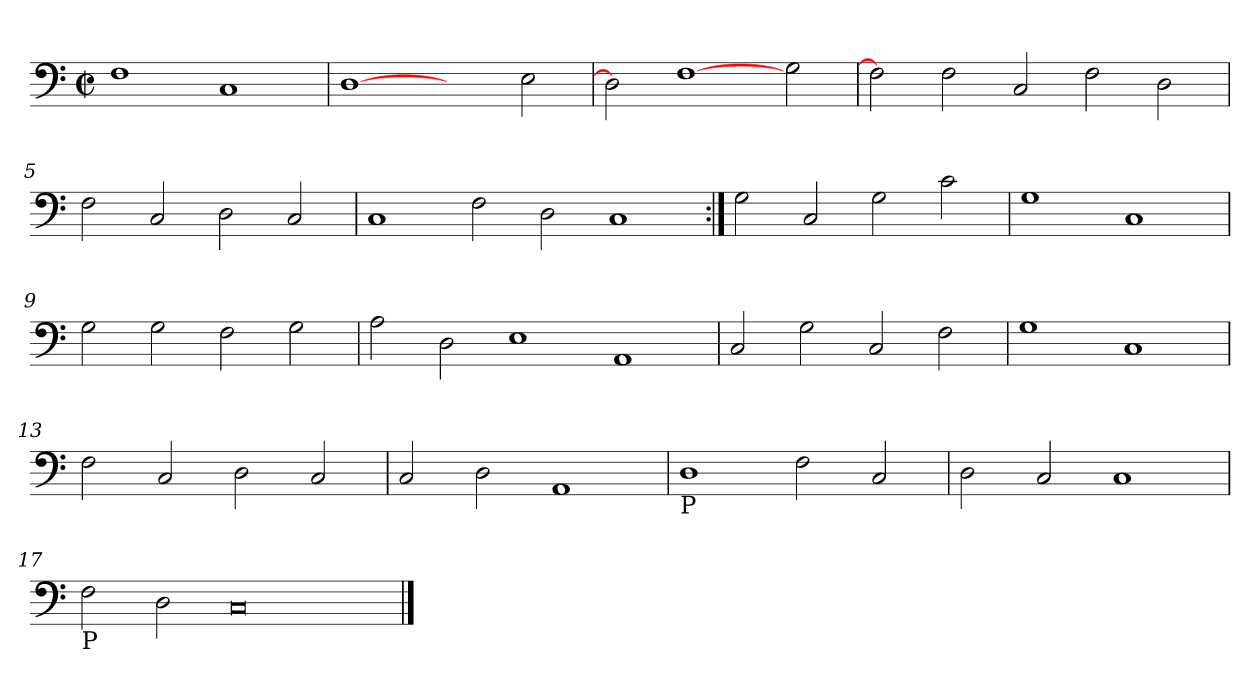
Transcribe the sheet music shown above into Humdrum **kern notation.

**kern
*part1
*staff1
*clefF4
*k[]
*M2/2
*met(c|)
=1
1F
1C
=2
[1D
2ryy
2E\
=3
2D]
[1F
2G\
=4
2F]
2F\
2C/
2F\
2D\
=5
2F\
2C/
2D\
2C/
=6
1C
2F\
2D\
1C
=7:|!
2G\
2C/
2G\
2c\
=8
1G
1C
=9
2G\
2G\
2F\
2G\
=10
2A\
2D\
1E
1AA
=11
2C/
2G\
2C/
2F\
=12
1G
1C
=13
2F\
2C/
2D\
2C/
=14
2C/
2D\
1AA
=15
!LO:TX:b:t=P
1D
2F\
2C/
=16
2D\
2C/
1C
=17
!LO:TX:b:t=P
2F\
2D\
0C
==
*-
